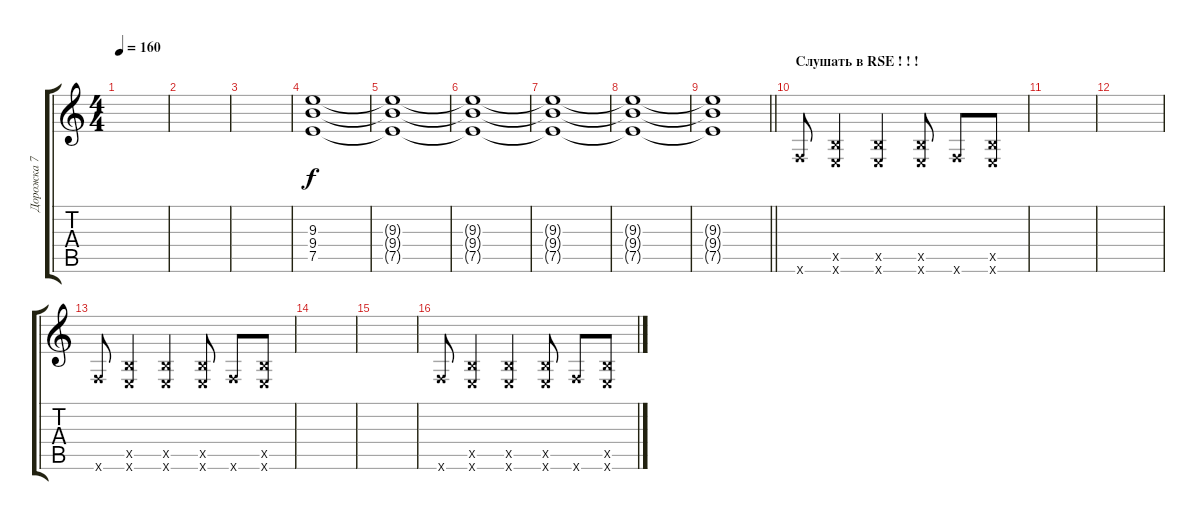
\track ("Дорожка 7" "Дорожка 7") {instrument electricguitarjazz}
\staff {score tabs}
\tuning (E4 B3 G3 D3 A2 E2) {hide}
\ts (4 4)
\tempo 160
\clef g2
\ks c
|
|
|
(9.3 9.4 7.5).1 |
(9.3{t} 9.4{t} 7.5{t}).1 |
(9.3{t} 9.4{t} 7.5{t}).1 |
(9.3{t} 9.4{t} 7.5{t}).1 |
(9.3{t} 9.4{t} 7.5{t}).1 |
\barLineRight lightlight
(9.3{t} 9.4{t} 7.5{t}).1 |
\section ("" "Слушать в RSE ! ! !")
1.6{x}.8 (2.5{x} 0.6{x}).4 (2.5{x} 0.6{x}).4 (2.5{x} 0.6{x}).8 1.6{x}.8 (2.5{x} 0.6{x}).8 |
|
|
1.6{x}.8 (2.5{x} 0.6{x}).4 (2.5{x} 0.6{x}).4 (2.5{x} 0.6{x}).8 1.6{x}.8 (2.5{x} 0.6{x}).8 |
|
|
1.6{x}.8 (2.5{x} 0.6{x}).4 (2.5{x} 0.6{x}).4 (2.5{x} 0.6{x}).8 1.6{x}.8 (2.5{x} 0.6{x}).8
